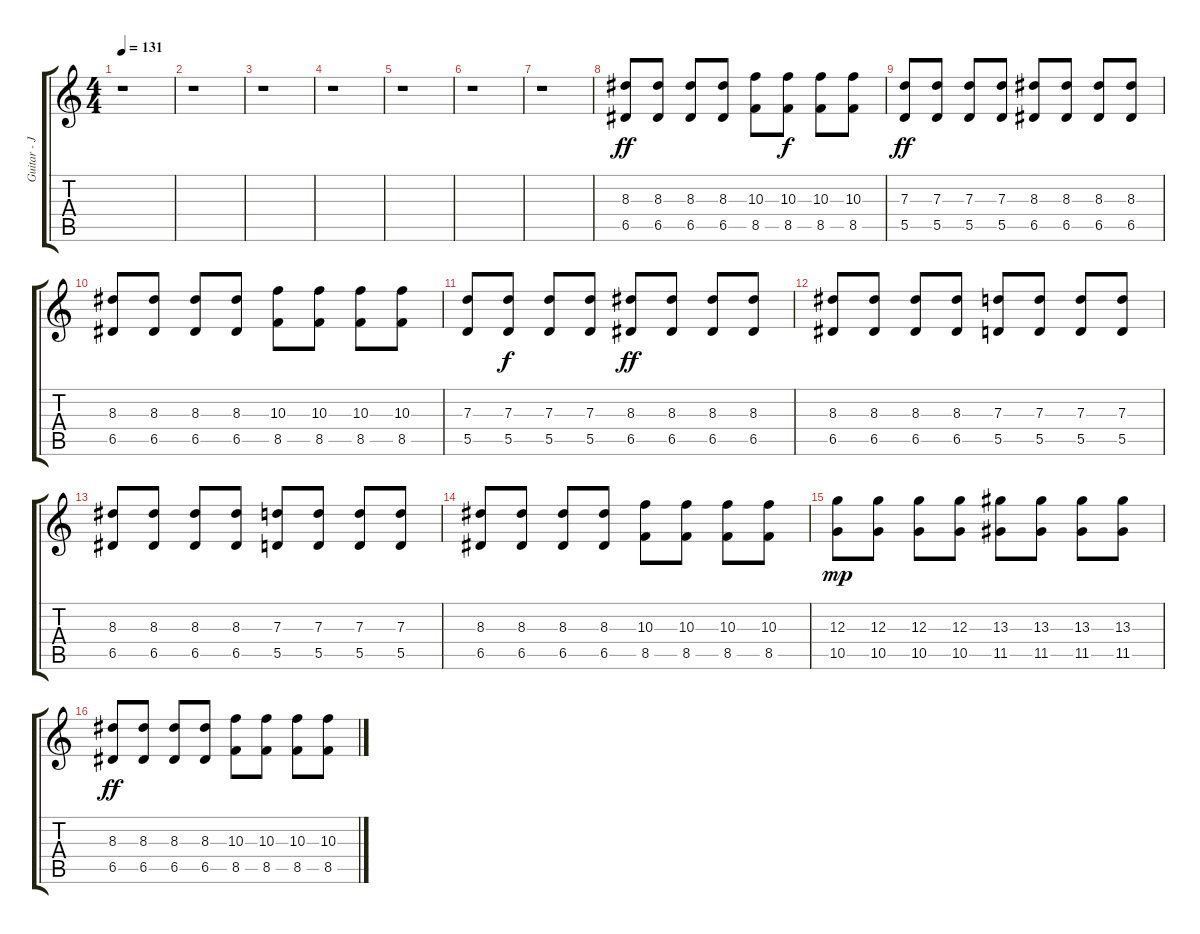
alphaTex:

\track ("Guitar - Jack" "Guitar - J") {instrument distortionguitar}
\staff {score tabs}
\tuning (E4 B3 G3 D3 A2 E2) {hide}
\ts (4 4)
\tempo 131
\clef g2
\ks c
r.1{dy mf} |
r.1 |
r.1 |
r.1 |
r.1 |
r.1 |
r.1 |
(8.3 6.5).8{dy ff volume 16 balance 14 instrument distortionguitar} (8.3 6.5).8 (8.3 6.5).8 (8.3 6.5).8 (10.3 8.5).8 (10.3 8.5).8{dy f} (10.3 8.5).8 (10.3 8.5).8 |
(7.3 5.5).8{dy ff} (7.3 5.5).8 (7.3 5.5).8 (7.3 5.5).8 (8.3 6.5).8 (8.3 6.5).8 (8.3 6.5).8 (8.3 6.5).8 |
(8.3 6.5).8 (8.3 6.5).8 (8.3 6.5).8 (8.3 6.5).8 (10.3 8.5).8 (10.3 8.5).8 (10.3 8.5).8 (10.3 8.5).8 |
(7.3 5.5).8 (7.3 5.5).8{dy f} (7.3 5.5).8 (7.3 5.5).8 (8.3 6.5).8{dy ff} (8.3 6.5).8 (8.3 6.5).8 (8.3 6.5).8 |
(8.3 6.5).8 (8.3 6.5).8 (8.3 6.5).8 (8.3 6.5).8 (7.3 5.5).8 (7.3 5.5).8 (7.3 5.5).8 (7.3 5.5).8 |
(8.3 6.5).8 (8.3 6.5).8 (8.3 6.5).8 (8.3 6.5).8 (7.3 5.5).8 (7.3 5.5).8 (7.3 5.5).8 (7.3 5.5).8 |
(8.3 6.5).8 (8.3 6.5).8 (8.3 6.5).8 (8.3 6.5).8 (10.3 8.5).8 (10.3 8.5).8 (10.3 8.5).8 (10.3 8.5).8 |
(12.3 10.5).8{dy mp} (12.3 10.5).8 (12.3 10.5).8 (12.3 10.5).8 (13.3 11.5).8 (13.3 11.5).8 (13.3 11.5).8 (13.3 11.5).8 |
(8.3 6.5).8{dy ff} (8.3 6.5).8 (8.3 6.5).8 (8.3 6.5).8 (10.3 8.5).8 (10.3 8.5).8 (10.3 8.5).8 (10.3 8.5).8
